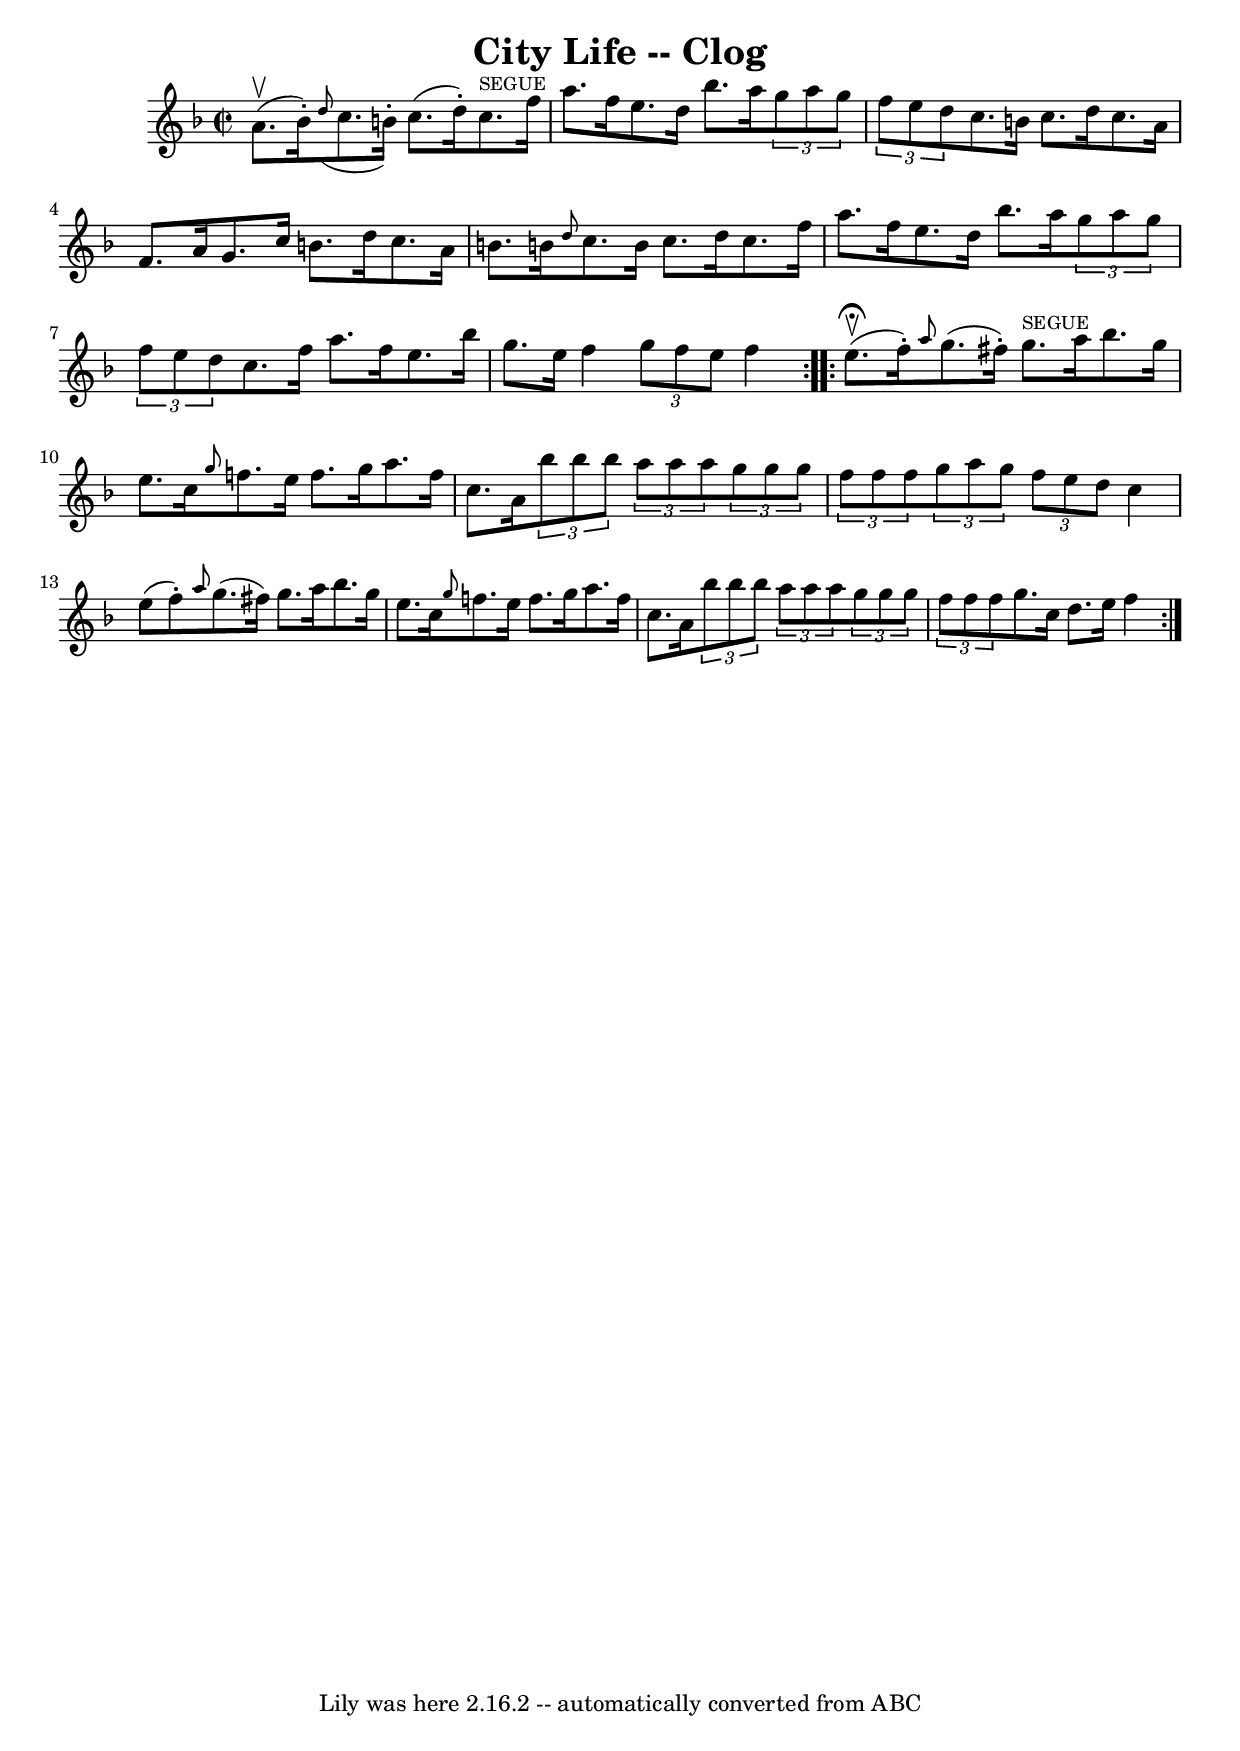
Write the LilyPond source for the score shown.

\version "2.7.40"
\include "Mammoth.ily"
\header {
	%% book = "Ryan's Mammoth Collection"
	crossRefNumber = "1"
	footnotes = ""
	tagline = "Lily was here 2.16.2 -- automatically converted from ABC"
	title = "City Life -- Clog"
}
voicedefault =  {


\repeat volta 2 {
\override Staff.TimeSignature #'style = #'C
 \time 2/2 
\key f \major a'8.^\upbow(bes'16 -.) |
   \grace {    
d''8 (} c''8. b'16 -.) c''8. (d''16 -.) c''8.^\segue   
f''16 a''8. f''16  |
 e''8. d''16 bes''8. a''16    
\times 2/3 { g''8 a''8 g''8  } \times 2/3 { f''8 e''8 d''8  } 
|
 c''8. b'16 c''8. d''16 c''8. a'16 f'8. a'16  
|
 g'8. c''16 b'8. d''16 c''8. a'16 b'8. b'!16  
|
     \grace { d''8  } c''8. b'16 c''8. d''16 c''8.    
f''16 a''8. f''16  |
 e''8. d''16 bes''8. a''16    
\times 2/3 { g''8 a''8 g''8  }   \times 2/3 { f''8 e''8 d''8  } 
|
 c''8. f''16 a''8. f''16 e''8. bes''16 g''8.    
e''16  |
 f''4  \times 2/3 { g''8 f''8 e''8  } f''4    }     
\repeat volta 2 { e''8.^\fermata^\upbow(f''16 -.) |
 \grace {    
a''8  } g''8. (fis''16 -.) g''8.^\segue a''16 bes''8. g''16  
 e''8. c''16  |
 \grace { g''8  } f''!8. e''16 f''8.    
g''16 a''8. f''16 c''8. a'16  |
     \times 2/3 { bes''8    
bes''8 bes''8  } \times 2/3 { a''8 a''8 a''8  }   \times 2/3 {   
g''8 g''8 g''8  } \times 2/3 { f''8 f''8 f''8  } |
 
\times 2/3 { g''8 a''8 g''8  } \times 2/3 { f''8 e''8 d''8  }   
c''4 e''8 (f''8 -.) |
     \grace { a''8  } g''8. (
fis''16) g''8. a''16 bes''8. g''16 e''8. c''16  |
 
\grace { g''8  } f''!8. e''16 f''8. g''16 a''8. f''16    
c''8. a'16  |
     \times 2/3 { bes''8 bes''8 bes''8  } 
\times 2/3 { a''8 a''8 a''8  }   \times 2/3 { g''8 g''8 g''8  } 
\times 2/3 { f''8 f''8 f''8  } |
 g''8. c''16 d''8.    
e''16 f''4  }   
}

\score{
    <<

	\context Staff="default"
	{
	    \voicedefault 
	}

    >>
	\layout {
	}
	\midi {}
}
